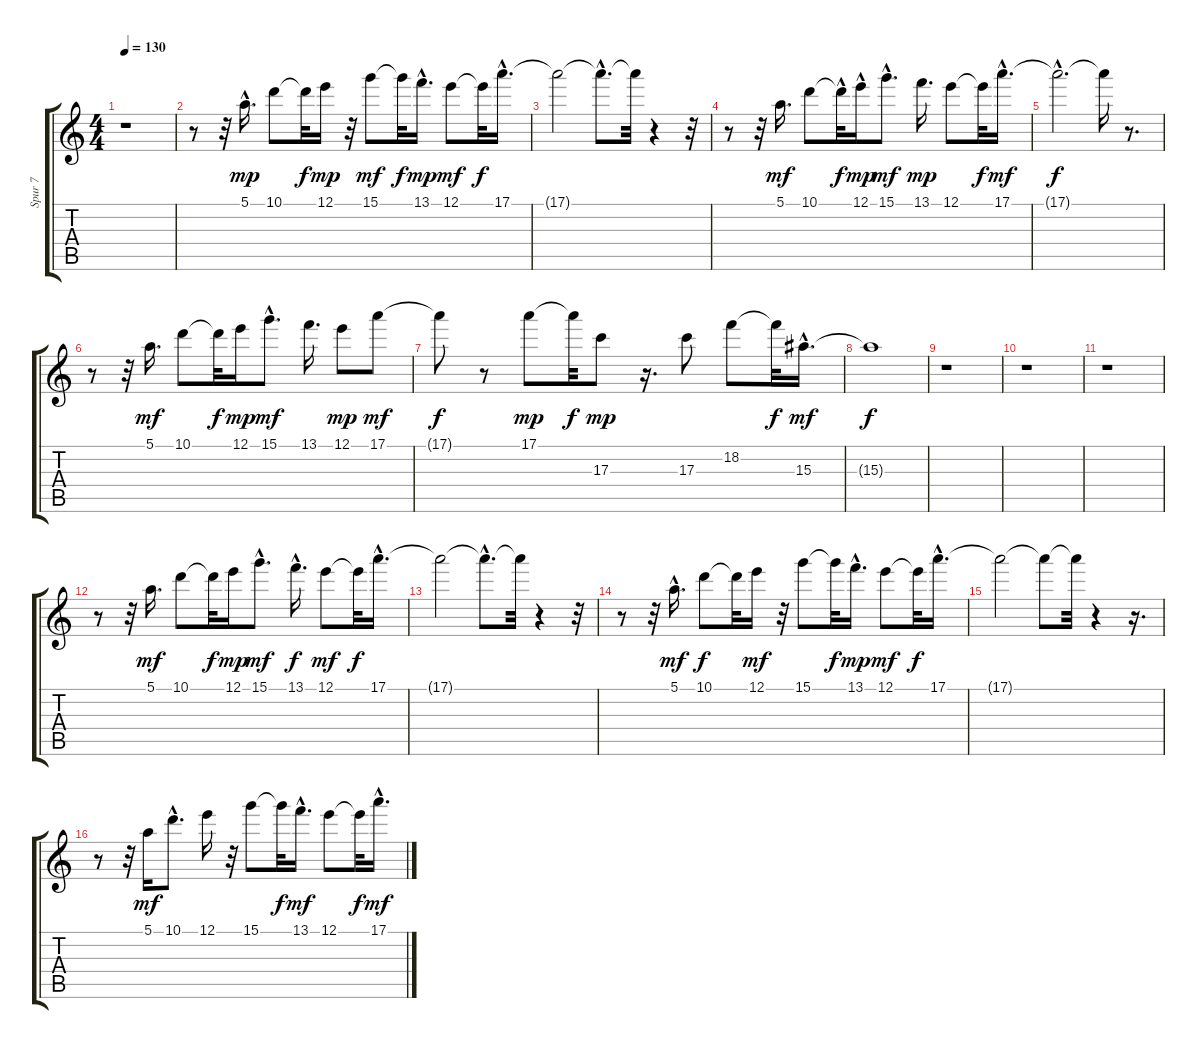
\track ("Spur 7" "Spur 7") {instrument acousticguitarsteel}
\staff {score tabs}
\tuning (E4 B3 G3 D3 A2 E2) {hide}
\ts (4 4)
\tempo 130
\clef g2
\ks c
r.1{dy f} |
r.8 r.32 5.1{hac}.16{d dy mp} 10.1.8 10.1{t}.32{dy f} 12.1.16{dy mp} r.32 15.1.8{dy mf} 15.1{t}.32{dy f} 13.1{hac}.16{d dy mp} 12.1.8{dy mf} 12.1{t}.32{dy f} 17.1{hac}.16{d} |
17.1{t}.2 17.1{hac t}.8{d} 17.1{t}.32 r.4 r.32 |
r.8 r.32 5.1.16{d dy mf} 10.1.8 10.1{hac t}.32{dy f} 12.1{hac}.16{dy mp} 15.1{hac}.8{d dy mf} 13.1.16{d dy mp} 12.1.8 12.1{t}.32{dy f} 17.1{hac}.16{d dy mf} |
17.1{hac t}.2{d dy f} 17.1{t}.16 r.8{d} |
r.8 r.32 5.1.16{d dy mf} 10.1.8 10.1{t}.32{dy f} 12.1.16{dy mp} 15.1{hac}.8{d dy mf} 13.1.16{d} 12.1.8{dy mp} 17.1.8{dy mf} |
17.1{t}.8{dy f} r.8 17.1.8{dy mp} 17.1{t}.32{dy f} 17.3.8{dy mp} r.16{d} 17.3.8 18.2.8 18.2{t}.32{dy f} 15.3{hac}.16{d dy mf} |
15.3{t}.1{dy f} |
r.1 |
r.1 |
r.1 |
r.8 r.32 5.1.16{d dy mf} 10.1.8 10.1{t}.32{dy f} 12.1.16{dy mp} 15.1{hac}.8{d dy mf} 13.1{hac}.16{d dy f} 12.1.8{dy mf} 12.1{t}.32{dy f} 17.1{hac}.16{d} |
17.1{t}.2 17.1{hac t}.8{d} 17.1{t}.32 r.4 r.32 |
r.8 r.32 5.1{hac}.16{d dy mf} 10.1.8{dy f} 10.1{t}.32 12.1.16{dy mf} r.32 15.1.8 15.1{t}.32{dy f} 13.1{hac}.16{d dy mp} 12.1.8{dy mf} 12.1{t}.32{dy f} 17.1{hac}.16{d} |
17.1{t}.2 17.1{t}.8 17.1{t}.32 r.4 r.16{d} |
r.8 r.32 5.1.16{dy mf} 10.1{hac}.8{d} 12.1.16 r.32 15.1.8 15.1{t}.32{dy f} 13.1{hac}.16{d dy mf} 12.1.8 12.1{t}.32{dy f} 17.1{hac}.16{d dy mf}
